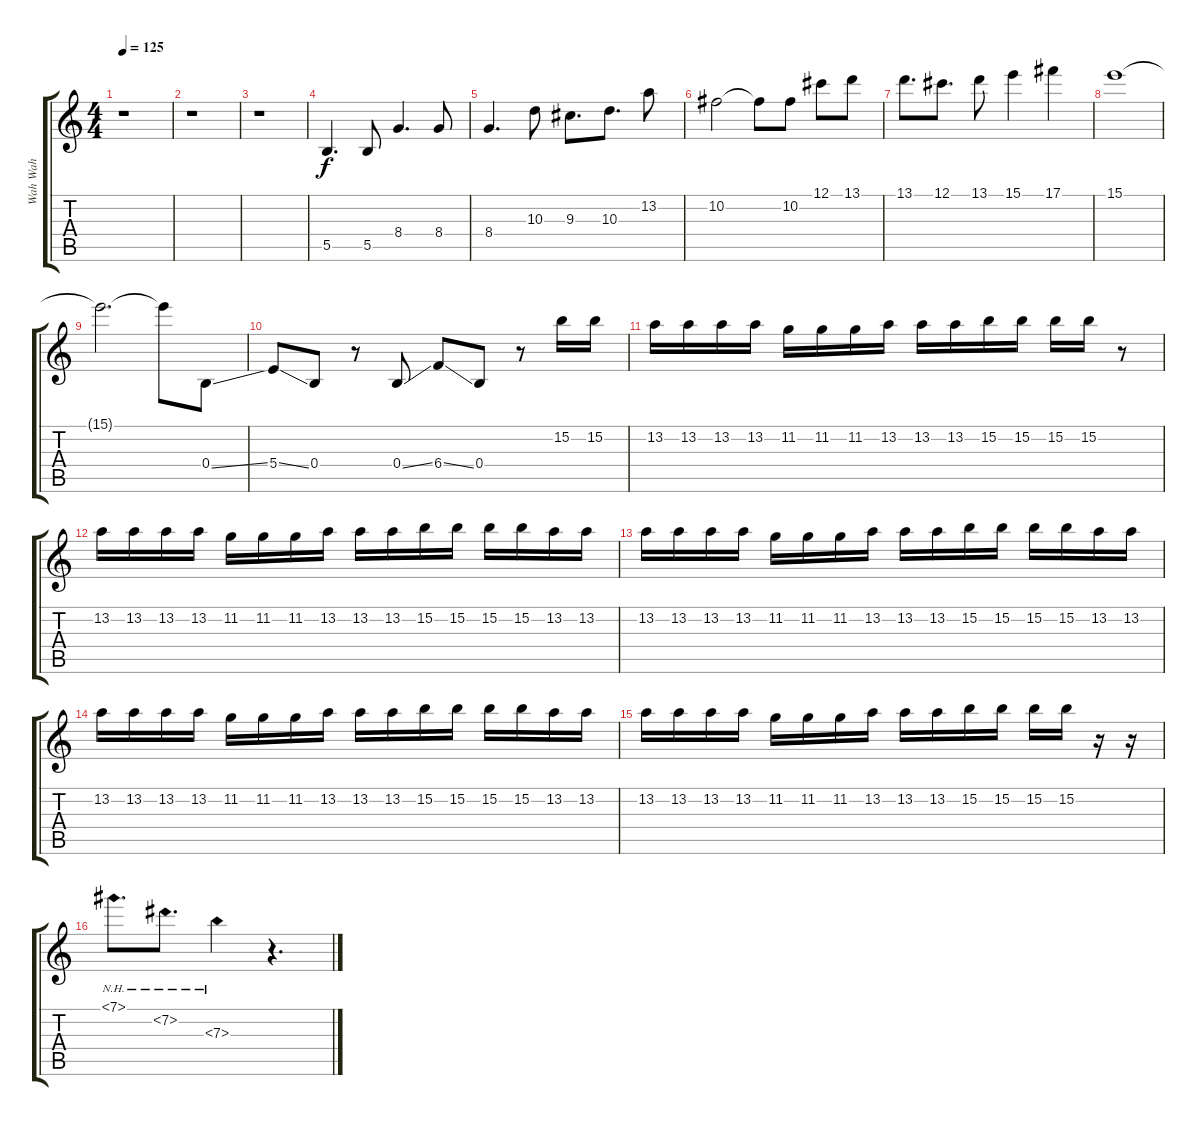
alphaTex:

\track ("Wah Wah" "Wah Wah") {instrument distortionguitar}
\staff {score tabs}
\tuning (Db4 Ab3 E3 B2 Gb2 B1) {hide}
\ts (4 4)
\tempo 125
\clef g2
\ks c
r.1{dy f} |
r.1 |
r.1 |
5.5.4{d} 5.5.8 8.4.4{d} 8.4.8 |
8.4.4{d} 10.3.8 9.3.8{d} 10.3.8{d} 13.2.8 |
10.2.2 10.2{t}.8 10.2.8 12.1.8 13.1.8 |
13.1.8{d} 12.1.8{d} 13.1.8 15.1.4 17.1.4 |
15.1.1 |
15.1{t}.2{d} 15.1{t}.8 0.4{ss}.8 |
5.4{ss}.8 0.4.8 r.8 0.4{ss}.8 6.4{ss}.8 0.4.8 r.8 15.2.16 15.2.16 |
13.2.16 13.2.16 13.2.16 13.2.16 11.2.16 11.2.16 11.2.16 13.2.16 13.2.16 13.2.16 15.2.16 15.2.16 15.2.16 15.2.16 r.8 |
13.2.16 13.2.16 13.2.16 13.2.16 11.2.16 11.2.16 11.2.16 13.2.16 13.2.16 13.2.16 15.2.16 15.2.16 15.2.16 15.2.16 13.2.16 13.2.16 |
13.2.16 13.2.16 13.2.16 13.2.16 11.2.16 11.2.16 11.2.16 13.2.16 13.2.16 13.2.16 15.2.16 15.2.16 15.2.16 15.2.16 13.2.16 13.2.16 |
13.2.16 13.2.16 13.2.16 13.2.16 11.2.16 11.2.16 11.2.16 13.2.16 13.2.16 13.2.16 15.2.16 15.2.16 15.2.16 15.2.16 13.2.16 13.2.16 |
13.2.16 13.2.16 13.2.16 13.2.16 11.2.16 11.2.16 11.2.16 13.2.16 13.2.16 13.2.16 15.2.16 15.2.16 15.2.16 15.2.16 r.16 r.16 |
7.1{nh}.8{d} 7.2{nh}.8{d} 7.3{nh}.4 r.4{d}
